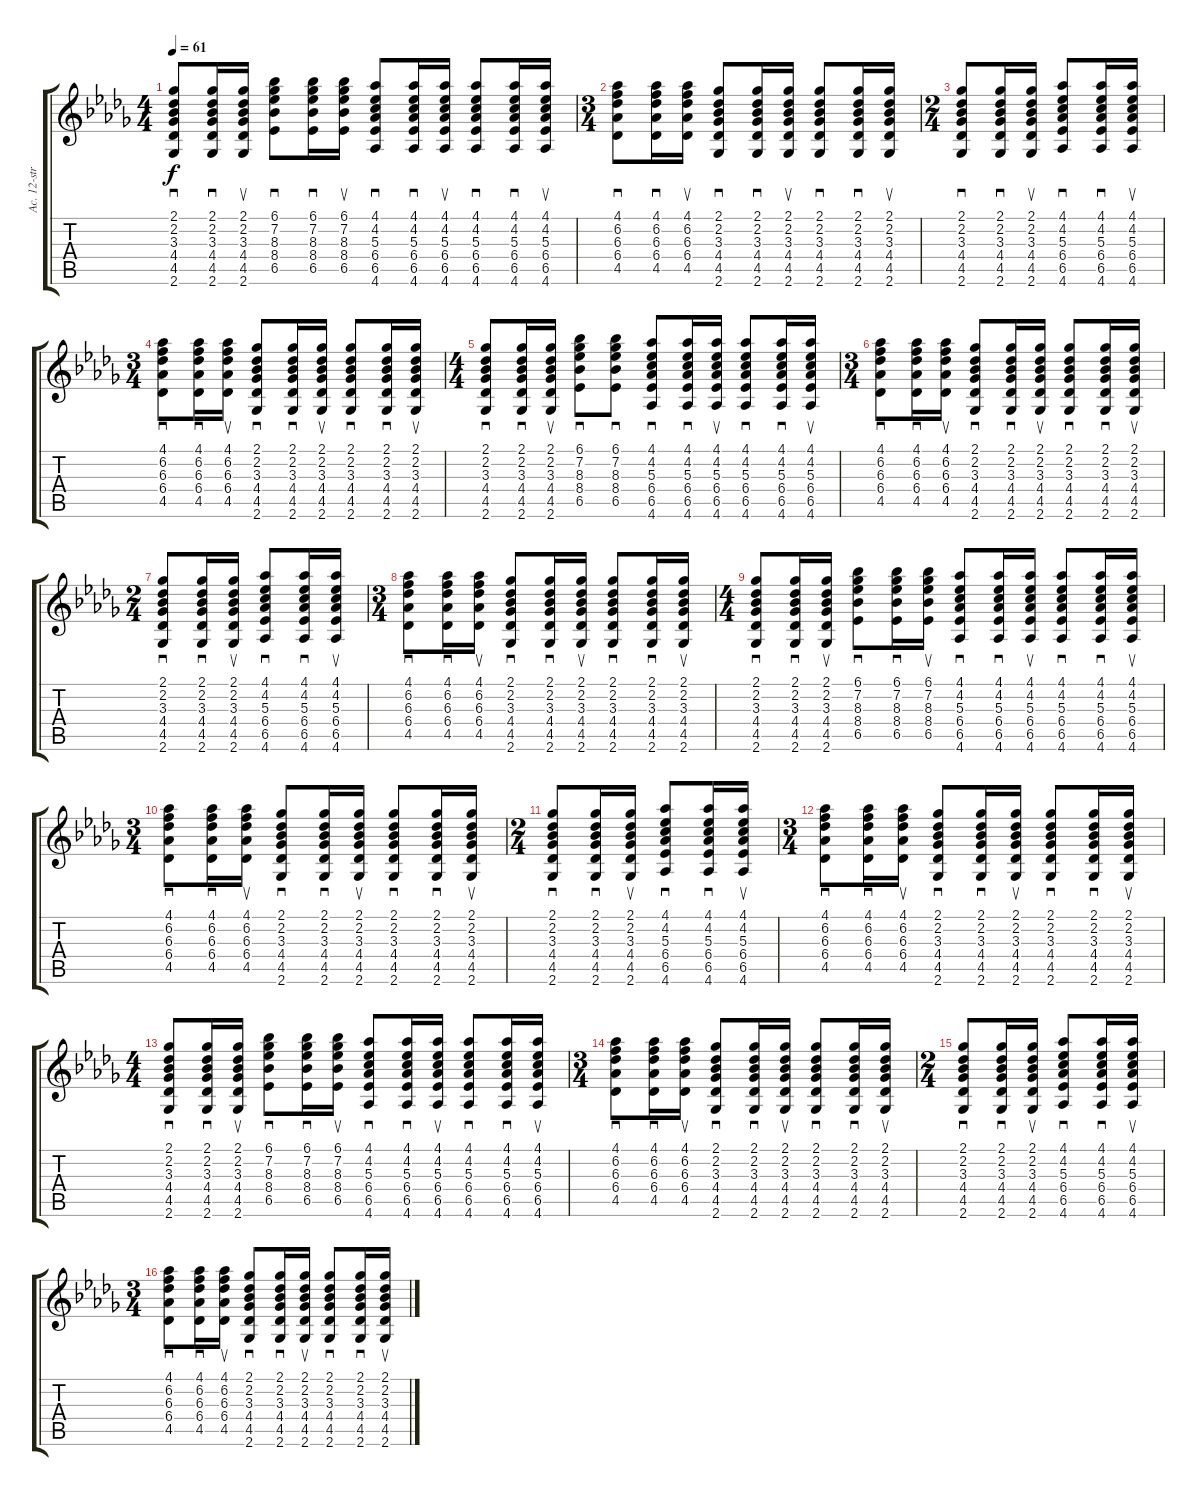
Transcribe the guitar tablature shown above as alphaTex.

\track ("Ac. 12-str. Gtr." "Ac. 12-str") {instrument acousticguitarsteel}
\staff {score tabs}
\tuning (E4 B3 G3 D3 A2 E2) {hide}
\ts (4 4)
\tempo 61
\clef g2
\ks db
(2.1 2.2 3.3 4.4 4.5 2.6).8{sd dy f} (2.1 2.2 3.3 4.4 4.5 2.6).16{sd} (2.1 2.2 3.3 4.4 4.5 2.6).16{su} (6.1 7.2 8.3 8.4 6.5).8{sd} (6.1 7.2 8.3 8.4 6.5).16{sd} (6.1 7.2 8.3 8.4 6.5).16{su} (4.1 4.2 5.3 6.4 6.5 4.6).8{sd} (4.1 4.2 5.3 6.4 6.5 4.6).16{sd} (4.1 4.2 5.3 6.4 6.5 4.6).16{su} (4.1 4.2 5.3 6.4 6.5 4.6).8{sd} (4.1 4.2 5.3 6.4 6.5 4.6).16{sd} (4.1 4.2 5.3 6.4 6.5 4.6).16{su} |
\ts (3 4)
(4.1 6.2 6.3 6.4 4.5).8{sd} (4.1 6.2 6.3 6.4 4.5).16{sd} (4.1 6.2 6.3 6.4 4.5).16{su} (2.1 2.2 3.3 4.4 4.5 2.6).8{sd} (2.1 2.2 3.3 4.4 4.5 2.6).16{sd} (2.1 2.2 3.3 4.4 4.5 2.6).16{su} (2.1 2.2 3.3 4.4 4.5 2.6).8{sd} (2.1 2.2 3.3 4.4 4.5 2.6).16{sd} (2.1 2.2 3.3 4.4 4.5 2.6).16{su} |
\ts (2 4)
(2.1 2.2 3.3 4.4 4.5 2.6).8{sd} (2.1 2.2 3.3 4.4 4.5 2.6).16{sd} (2.1 2.2 3.3 4.4 4.5 2.6).16{su} (4.1 4.2 5.3 6.4 6.5 4.6).8{sd} (4.1 4.2 5.3 6.4 6.5 4.6).16{sd} (4.1 4.2 5.3 6.4 6.5 4.6).16{su} |
\ts (3 4)
(4.1 6.2 6.3 6.4 4.5).8{sd} (4.1 6.2 6.3 6.4 4.5).16{sd} (4.1 6.2 6.3 6.4 4.5).16{su} (2.1 2.2 3.3 4.4 4.5 2.6).8{sd} (2.1 2.2 3.3 4.4 4.5 2.6).16{sd} (2.1 2.2 3.3 4.4 4.5 2.6).16{su} (2.1 2.2 3.3 4.4 4.5 2.6).8{sd} (2.1 2.2 3.3 4.4 4.5 2.6).16{sd} (2.1 2.2 3.3 4.4 4.5 2.6).16{su} |
\ts (4 4)
(2.1 2.2 3.3 4.4 4.5 2.6).8{sd} (2.1 2.2 3.3 4.4 4.5 2.6).16{sd} (2.1 2.2 3.3 4.4 4.5 2.6).16{su} (6.1 7.2 8.3 8.4 6.5).8{sd} (6.1 7.2 8.3 8.4 6.5).8{sd} (4.1 4.2 5.3 6.4 6.5 4.6).8{sd} (4.1 4.2 5.3 6.4 6.5 4.6).16{sd} (4.1 4.2 5.3 6.4 6.5 4.6).16{su} (4.1 4.2 5.3 6.4 6.5 4.6).8{sd} (4.1 4.2 5.3 6.4 6.5 4.6).16{sd} (4.1 4.2 5.3 6.4 6.5 4.6).16{su} |
\ts (3 4)
(4.1 6.2 6.3 6.4 4.5).8{sd} (4.1 6.2 6.3 6.4 4.5).16{sd} (4.1 6.2 6.3 6.4 4.5).16{su} (2.1 2.2 3.3 4.4 4.5 2.6).8{sd} (2.1 2.2 3.3 4.4 4.5 2.6).16{sd} (2.1 2.2 3.3 4.4 4.5 2.6).16{su} (2.1 2.2 3.3 4.4 4.5 2.6).8{sd} (2.1 2.2 3.3 4.4 4.5 2.6).16{sd} (2.1 2.2 3.3 4.4 4.5 2.6).16{su} |
\ts (2 4)
(2.1 2.2 3.3 4.4 4.5 2.6).8{sd} (2.1 2.2 3.3 4.4 4.5 2.6).16{sd} (2.1 2.2 3.3 4.4 4.5 2.6).16{su} (4.1 4.2 5.3 6.4 6.5 4.6).8{sd} (4.1 4.2 5.3 6.4 6.5 4.6).16{sd} (4.1 4.2 5.3 6.4 6.5 4.6).16{su} |
\ts (3 4)
(4.1 6.2 6.3 6.4 4.5).8{sd} (4.1 6.2 6.3 6.4 4.5).16{sd} (4.1 6.2 6.3 6.4 4.5).16{su} (2.1 2.2 3.3 4.4 4.5 2.6).8{sd} (2.1 2.2 3.3 4.4 4.5 2.6).16{sd} (2.1 2.2 3.3 4.4 4.5 2.6).16{su} (2.1 2.2 3.3 4.4 4.5 2.6).8{sd} (2.1 2.2 3.3 4.4 4.5 2.6).16{sd} (2.1 2.2 3.3 4.4 4.5 2.6).16{su} |
\ts (4 4)
(2.1 2.2 3.3 4.4 4.5 2.6).8{sd} (2.1 2.2 3.3 4.4 4.5 2.6).16{sd} (2.1 2.2 3.3 4.4 4.5 2.6).16{su} (6.1 7.2 8.3 8.4 6.5).8{sd} (6.1 7.2 8.3 8.4 6.5).16{sd} (6.1 7.2 8.3 8.4 6.5).16{su} (4.1 4.2 5.3 6.4 6.5 4.6).8{sd} (4.1 4.2 5.3 6.4 6.5 4.6).16{sd} (4.1 4.2 5.3 6.4 6.5 4.6).16{su} (4.1 4.2 5.3 6.4 6.5 4.6).8{sd} (4.1 4.2 5.3 6.4 6.5 4.6).16{sd} (4.1 4.2 5.3 6.4 6.5 4.6).16{su} |
\ts (3 4)
(4.1 6.2 6.3 6.4 4.5).8{sd} (4.1 6.2 6.3 6.4 4.5).16{sd} (4.1 6.2 6.3 6.4 4.5).16{su} (2.1 2.2 3.3 4.4 4.5 2.6).8{sd} (2.1 2.2 3.3 4.4 4.5 2.6).16{sd} (2.1 2.2 3.3 4.4 4.5 2.6).16{su} (2.1 2.2 3.3 4.4 4.5 2.6).8{sd} (2.1 2.2 3.3 4.4 4.5 2.6).16{sd} (2.1 2.2 3.3 4.4 4.5 2.6).16{su} |
\ts (2 4)
(2.1 2.2 3.3 4.4 4.5 2.6).8{sd} (2.1 2.2 3.3 4.4 4.5 2.6).16{sd} (2.1 2.2 3.3 4.4 4.5 2.6).16{su} (4.1 4.2 5.3 6.4 6.5 4.6).8{sd} (4.1 4.2 5.3 6.4 6.5 4.6).16{sd} (4.1 4.2 5.3 6.4 6.5 4.6).16{su} |
\ts (3 4)
(4.1 6.2 6.3 6.4 4.5).8{sd} (4.1 6.2 6.3 6.4 4.5).16{sd} (4.1 6.2 6.3 6.4 4.5).16{su} (2.1 2.2 3.3 4.4 4.5 2.6).8{sd} (2.1 2.2 3.3 4.4 4.5 2.6).16{sd} (2.1 2.2 3.3 4.4 4.5 2.6).16{su} (2.1 2.2 3.3 4.4 4.5 2.6).8{sd} (2.1 2.2 3.3 4.4 4.5 2.6).16{sd} (2.1 2.2 3.3 4.4 4.5 2.6).16{su} |
\ts (4 4)
(2.1 2.2 3.3 4.4 4.5 2.6).8{sd} (2.1 2.2 3.3 4.4 4.5 2.6).16{sd} (2.1 2.2 3.3 4.4 4.5 2.6).16{su} (6.1 7.2 8.3 8.4 6.5).8{sd} (6.1 7.2 8.3 8.4 6.5).16{sd} (6.1 7.2 8.3 8.4 6.5).16{su} (4.1 4.2 5.3 6.4 6.5 4.6).8{sd} (4.1 4.2 5.3 6.4 6.5 4.6).16{sd} (4.1 4.2 5.3 6.4 6.5 4.6).16{su} (4.1 4.2 5.3 6.4 6.5 4.6).8{sd} (4.1 4.2 5.3 6.4 6.5 4.6).16{sd} (4.1 4.2 5.3 6.4 6.5 4.6).16{su} |
\ts (3 4)
(4.1 6.2 6.3 6.4 4.5).8{sd} (4.1 6.2 6.3 6.4 4.5).16{sd} (4.1 6.2 6.3 6.4 4.5).16{su} (2.1 2.2 3.3 4.4 4.5 2.6).8{sd} (2.1 2.2 3.3 4.4 4.5 2.6).16{sd} (2.1 2.2 3.3 4.4 4.5 2.6).16{su} (2.1 2.2 3.3 4.4 4.5 2.6).8{sd} (2.1 2.2 3.3 4.4 4.5 2.6).16{sd} (2.1 2.2 3.3 4.4 4.5 2.6).16{su} |
\ts (2 4)
(2.1 2.2 3.3 4.4 4.5 2.6).8{sd} (2.1 2.2 3.3 4.4 4.5 2.6).16{sd} (2.1 2.2 3.3 4.4 4.5 2.6).16{su} (4.1 4.2 5.3 6.4 6.5 4.6).8{sd} (4.1 4.2 5.3 6.4 6.5 4.6).16{sd} (4.1 4.2 5.3 6.4 6.5 4.6).16{su} |
\ts (3 4)
(4.1 6.2 6.3 6.4 4.5).8{sd} (4.1 6.2 6.3 6.4 4.5).16{sd} (4.1 6.2 6.3 6.4 4.5).16{su} (2.1 2.2 3.3 4.4 4.5 2.6).8{sd} (2.1 2.2 3.3 4.4 4.5 2.6).16{sd} (2.1 2.2 3.3 4.4 4.5 2.6).16{su} (2.1 2.2 3.3 4.4 4.5 2.6).8{sd} (2.1 2.2 3.3 4.4 4.5 2.6).16{sd} (2.1 2.2 3.3 4.4 4.5 2.6).16{su}
